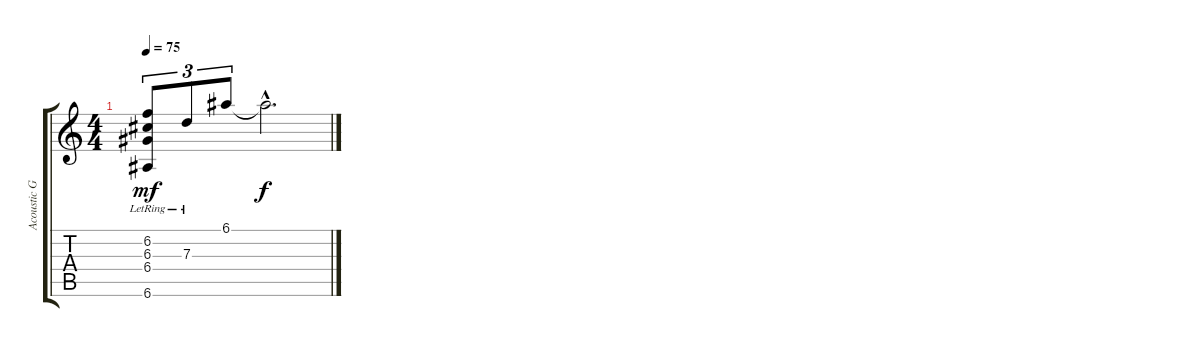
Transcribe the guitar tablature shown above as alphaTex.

\track ("Acoustic Guitar" "Acoustic G") {instrument acousticguitarnylon}
\staff {score tabs}
\tuning (E4 B3 G3 D3 A2 E2) {hide}
\ts (4 4)
\tempo 75
\clef g2
\ks c
(6.2{lr} 6.3 6.4{lr} 6.6{lr}).8{tu (3 2) dy mf} 7.3{lr}.8{tu (3 2)} 6.1.8{tu (3 2)} 6.1{hac t}.2{d dy f}
